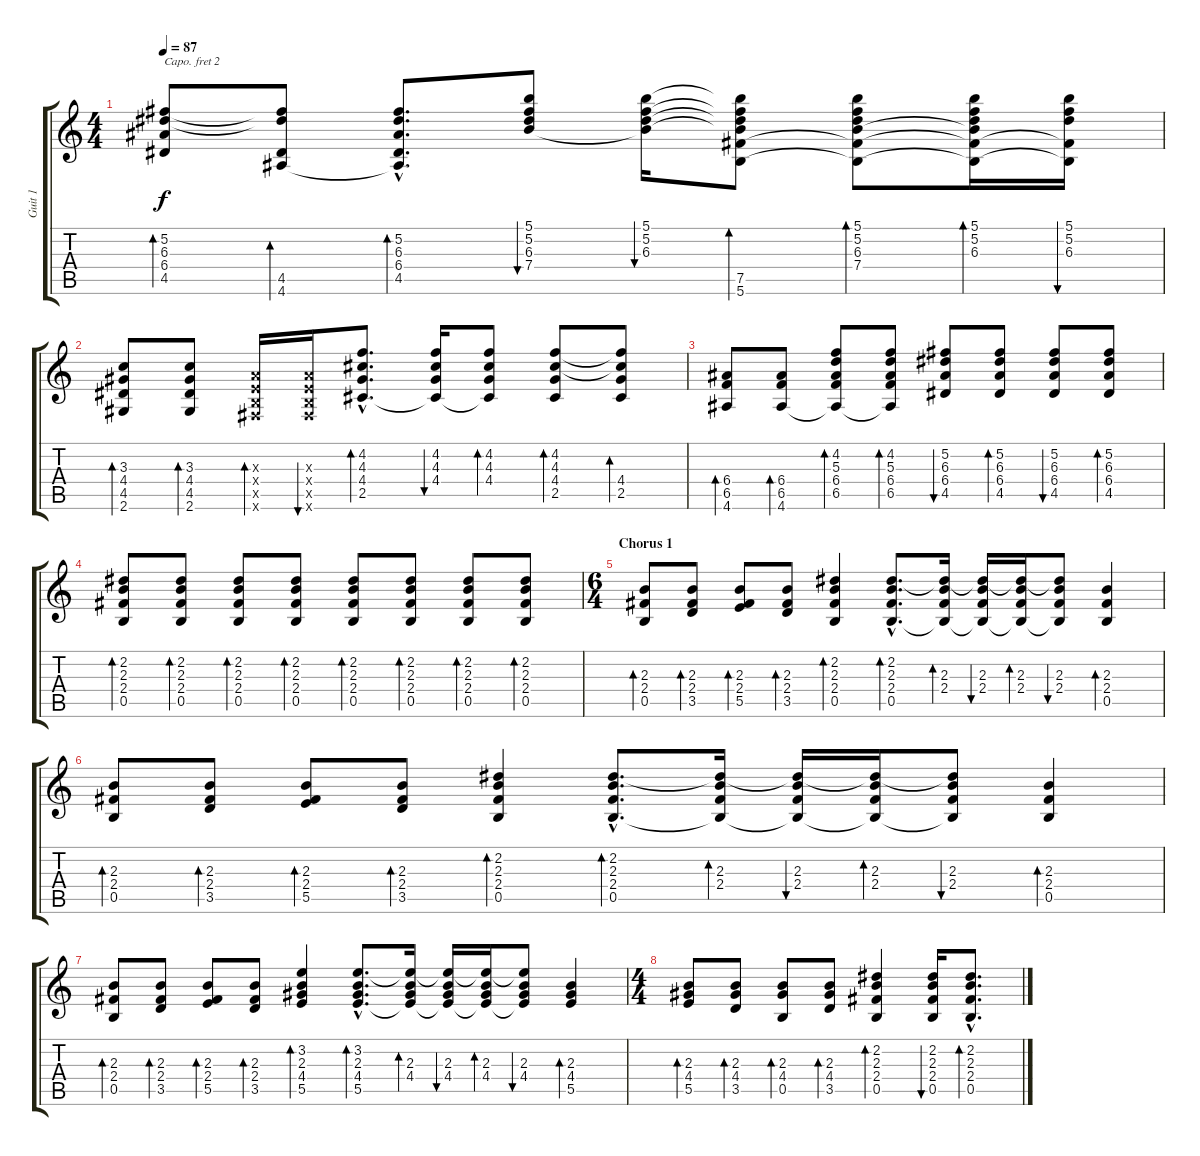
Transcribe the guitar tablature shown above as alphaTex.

\track ("Guit 1" "Guit 1") {instrument acousticguitarsteel}
\staff {score tabs}
\capo 2
\tuning (E4 B3 G3 D3 A2 E2) {hide}
\ts (4 4)
\tempo 87
\clef g2
\ks c
(5.2 6.3 6.4 4.5).8{bd 30 dy f} (5.2{t} 6.3{t} 4.5 4.6).8{bd 30} (5.2{hac} 6.3{hac} 6.4{hac} 4.5{hac} 4.6{hac t}).8{d bd 60} (5.1 5.2 6.3 7.4).8{bu 30} (5.1 5.2 6.3 7.4{t}).16{bu 30} (5.1{t} 5.2{t} 6.3{t} 7.4{t} 7.5 5.6).8{bd 30} (5.1 5.2 6.3 7.4 7.5{t} 5.6{t}).8{bd 30} (5.1 5.2 6.3 7.4{t} 7.5{t} 5.6{t}).16{bd 30} (5.1 5.2 6.3 7.5{t} 5.6{t}).16{bu 30} |
(3.3 4.4 4.5 2.6).8{bd 30} (3.3 4.4 4.5 2.6).8{bd 30} (0.3{x} 0.4{x} 0.5{x} 0.6{x}).16{bd 30} (0.3{x} 0.4{x} 0.5{x} 0.6{x}).16{bu 30} (4.2{hac} 4.3{hac} 4.4{hac} 2.5{hac}).8{d bd 30} (4.2 4.3 4.4 2.5{t}).16{bu 30} (4.2 4.3 4.4 2.5{t}).8{bd 30} (4.2 4.3 4.4 2.5).8{bd 30} (4.2{t} 4.3{t} 4.4 2.5).8{bd 30} |
(6.4 6.5 4.6).8{bd 30} (6.4 6.5 4.6).8{bd 30} (4.2 5.3 6.4 6.5 4.6{t}).8{bd 30} (4.2 5.3 6.4 6.5 4.6{t}).8{bd 30} (5.2 6.3 6.4 4.5).8{bu 30} (5.2 6.3 6.4 4.5).8{bd 30} (5.2 6.3 6.4 4.5).8{bu 30} (5.2 6.3 6.4 4.5).8{bd 30} |
(2.2 2.3 2.4 0.5).8{bd 30} (2.2 2.3 2.4 0.5).8{bd 30} (2.2 2.3 2.4 0.5).8{bd 30} (2.2 2.3 2.4 0.5).8{bd 30} (2.2 2.3 2.4 0.5).8{bd 30} (2.2 2.3 2.4 0.5).8{bd 30} (2.2 2.3 2.4 0.5).8{bd 30} (2.2 2.3 2.4 0.5).8{bd 30} |
\ts (6 4)
\section ("" "Chorus 1")
(2.3 2.4 0.5).8{bd 30} (2.3 2.4 3.5).8{bd 30} (2.3 2.4 5.5).8{bd 30} (2.3 2.4 3.5).8{bd 30} (2.2 2.3 2.4 0.5).4{bd 30} (2.2{hac} 2.3{hac} 2.4{hac} 0.5{hac}).8{d bd 30} (2.2{t} 2.3 2.4 0.5{t}).16{bd 30} (2.2{t} 2.3 2.4 0.5{t}).16{bu 30} (2.2{t} 2.3 2.4 0.5{t}).16{bd 30} (2.2{t} 2.3 2.4 0.5{t}).8{bu 30} (2.3 2.4 0.5).4{bd 30} |
(2.3 2.4 0.5).8{bd 30} (2.3 2.4 3.5).8{bd 30} (2.3 2.4 5.5).8{bd 30} (2.3 2.4 3.5).8{bd 30} (2.2 2.3 2.4 0.5).4{bd 30} (2.2{hac} 2.3{hac} 2.4{hac} 0.5{hac}).8{d bd 30} (2.2{t} 2.3 2.4 0.5{t}).16{bd 30} (2.2{t} 2.3 2.4 0.5{t}).16{bu 30} (2.2{t} 2.3 2.4 0.5{t}).16{bd 30} (2.2{t} 2.3 2.4 0.5{t}).8{bu 30} (2.3 2.4 0.5).4{bd 30} |
(2.3 2.4 0.5).8{bd 30} (2.3 2.4 3.5).8{bd 30} (2.3 2.4 5.5).8{bd 30} (2.3 2.4 3.5).8{bd 30} (3.2 2.3 4.4 5.5).4{bd 30} (3.2{hac} 2.3{hac} 4.4{hac} 5.5{hac}).8{d bd 30} (3.2{t} 2.3 4.4 5.5{t}).16{bd 30} (3.2{t} 2.3 4.4 5.5{t}).16{bu 30} (3.2{t} 2.3 4.4 5.5{t}).16{bd 30} (3.2{t} 2.3 4.4 5.5{t}).8{bu 30} (2.3 4.4 5.5).4{bd 30} |
\ts (4 4)
(2.3 4.4 5.5).8{bd 30} (2.3 4.4 3.5).8{bd 30} (2.3 4.4 0.5).8{bd 30} (2.3 4.4 3.5).8{bd 30} (2.2 2.3 2.4 0.5).4{bd 30} (2.2 2.3 2.4 0.5).16{bu 30} (2.2{hac} 2.3{hac} 2.4{hac} 0.5{hac}).8{d bd 30}
